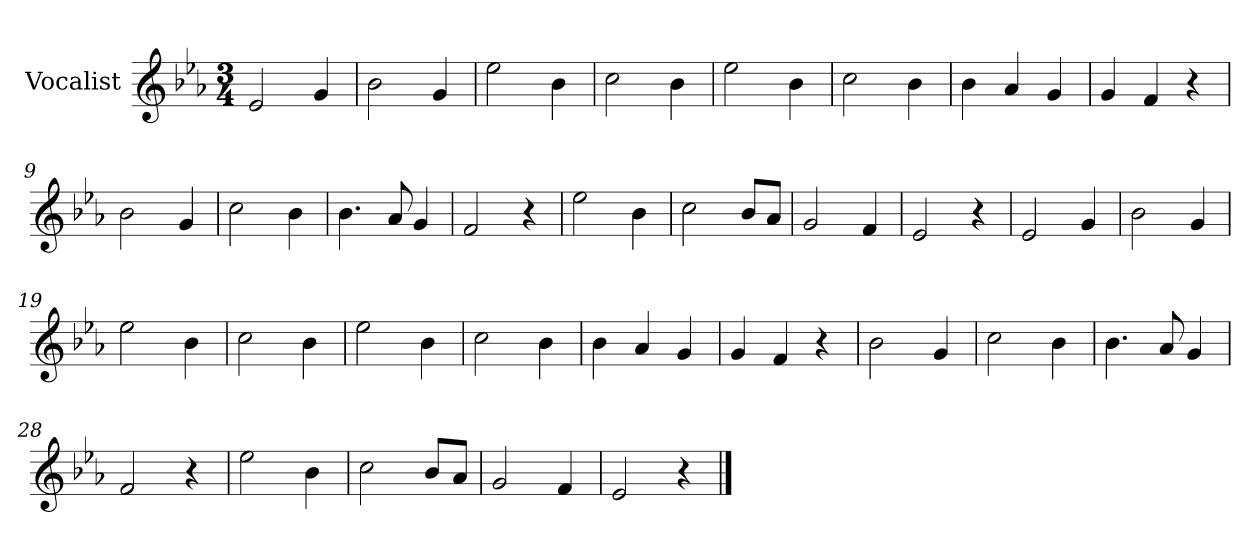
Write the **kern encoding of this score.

**kern
*part1
*staff1
*I"Vocalist
*k[b-e-a-]
*E-:
*M3/4
=1
2e-
4g
=2
2b-
4g
=3
2ee-
4b-
=4
2cc
4b-
=5
2ee-
4b-
=6
2cc
4b-
=7
4b-
4a-
4g
=8
4g
4f
4r
=9
2b-
4g
=10
2cc
4b-
=11
4.b-
8a-
4g
=12
2f
4r
=13
2ee-
4b-
=14
2cc
8b-L
8a-J
=15
2g
4f
=16
2e-
4r
=17
2e-
4g
=18
2b-
4g
=19
2ee-
4b-
=20
2cc
4b-
=21
2ee-
4b-
=22
2cc
4b-
=23
4b-
4a-
4g
=24
4g
4f
4r
=25
2b-
4g
=26
2cc
4b-
=27
4.b-
8a-
4g
=28
2f
4r
=29
2ee-
4b-
=30
2cc
8b-L
8a-J
=31
2g
4f
=32
2e-
4r
==
*-
